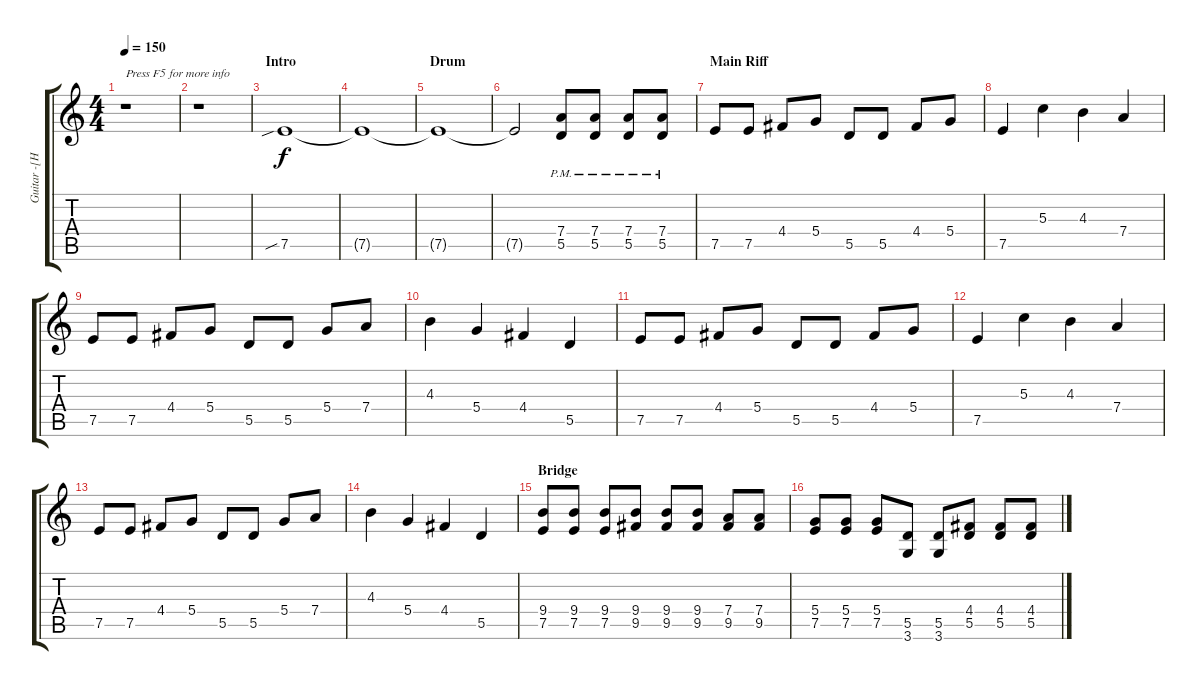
\track ("Guitar -[Hochwald]-" "Guitar -[H") {instrument distortionguitar}
\staff {score tabs}
\tuning (E4 B3 G3 D3 A2 E2) {hide}
\ts (4 4)
\tempo 150
\clef g2
\ks c
r.1{txt "Press F5 for more info" dy f instrument distortionguitar} |
r.1 |
\section ("" "Intro")
7.5{sib}.1 |
7.5{t}.1 |
\section ("" "Drum")
7.5{t}.1 |
7.5{t}.2 (7.4{pm} 5.5{pm}).8 (7.4{pm} 5.5{pm}).8 (7.4{pm} 5.5{pm}).8 (7.4{pm} 5.5{pm}).8 |
\section ("" "Main Riff")
7.5.8 7.5.8 4.4.8 5.4.8 5.5.8 5.5.8 4.4.8 5.4.8 |
7.5.4 5.3.4 4.3.4 7.4.4 |
7.5.8 7.5.8 4.4.8 5.4.8 5.5.8 5.5.8 5.4.8 7.4.8 |
4.3.4 5.4.4 4.4.4 5.5.4 |
7.5.8 7.5.8 4.4.8 5.4.8 5.5.8 5.5.8 4.4.8 5.4.8 |
7.5.4 5.3.4 4.3.4 7.4.4 |
7.5.8 7.5.8 4.4.8 5.4.8 5.5.8 5.5.8 5.4.8 7.4.8 |
4.3.4 5.4.4 4.4.4 5.5.4 |
\section ("" "Bridge")
(9.4 7.5).8 (9.4 7.5).8 (9.4 7.5).8 (9.4 9.5).8 (9.4 9.5).8 (9.4 9.5).8 (7.4 9.5).8 (7.4 9.5).8 |
(5.4 7.5).8 (5.4 7.5).8 (5.4 7.5).8 (5.5 3.6).8 (5.5 3.6).8 (4.4 5.5).8 (4.4 5.5).8 (4.4 5.5).8
